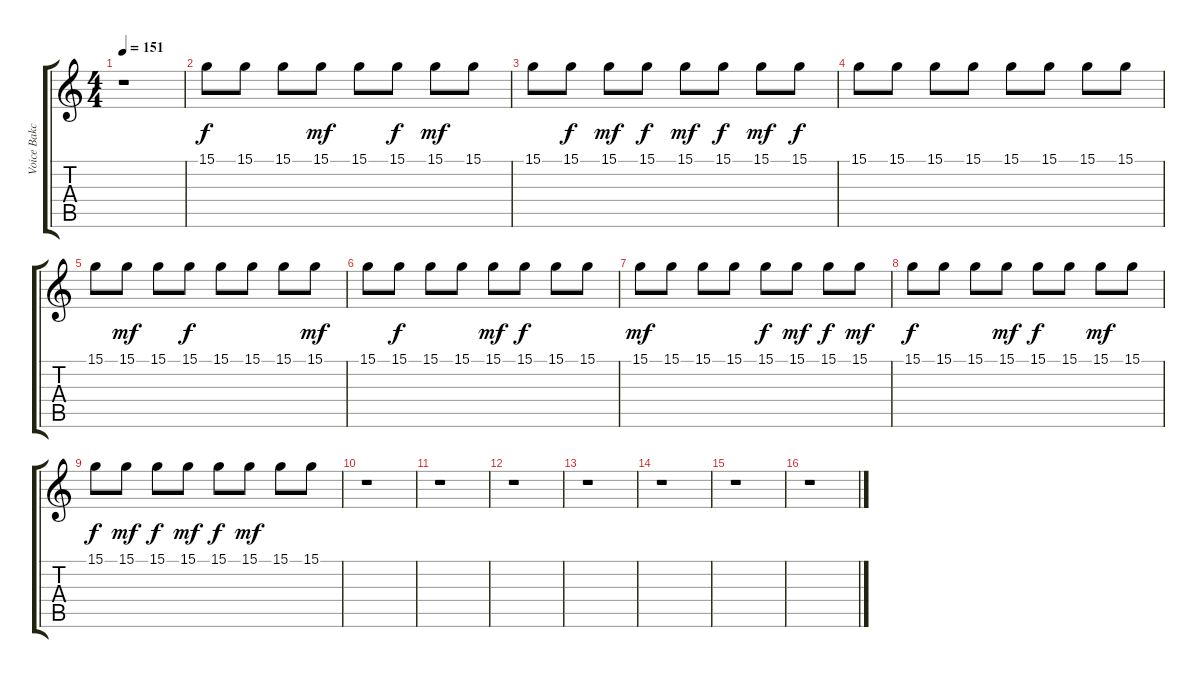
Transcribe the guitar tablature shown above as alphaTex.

\track ("Voice Bakcup 2" "Voice Bakc") {instrument fx7echoes}
\staff {score tabs}
\tuning (E4 B3 G3 D3 A2 E2) {hide}
\ts (4 4)
\tempo 151
\clef g2
\ks c
r.1{dy mf} |
15.1.8{dy f} 15.1.8 15.1.8 15.1.8{dy mf} 15.1.8 15.1.8{dy f} 15.1.8{dy mf} 15.1.8 |
15.1.8 15.1.8{dy f} 15.1.8{dy mf} 15.1.8{dy f} 15.1.8{dy mf} 15.1.8{dy f} 15.1.8{dy mf} 15.1.8{dy f} |
15.1.8 15.1.8 15.1.8 15.1.8 15.1.8 15.1.8 15.1.8 15.1.8 |
15.1.8 15.1.8{dy mf} 15.1.8 15.1.8{dy f} 15.1.8 15.1.8 15.1.8 15.1.8{dy mf} |
15.1.8 15.1.8{dy f} 15.1.8 15.1.8 15.1.8{dy mf} 15.1.8{dy f} 15.1.8 15.1.8 |
15.1.8{dy mf} 15.1.8 15.1.8 15.1.8 15.1.8{dy f} 15.1.8{dy mf} 15.1.8{dy f} 15.1.8{dy mf} |
15.1.8{dy f} 15.1.8 15.1.8 15.1.8{dy mf} 15.1.8{dy f} 15.1.8 15.1.8{dy mf} 15.1.8 |
15.1.8{dy f} 15.1.8{dy mf} 15.1.8{dy f} 15.1.8{dy mf} 15.1.8{dy f} 15.1.8{dy mf} 15.1.8 15.1.8 |
r.1 |
r.1 |
r.1 |
r.1 |
r.1 |
r.1 |
r.1
